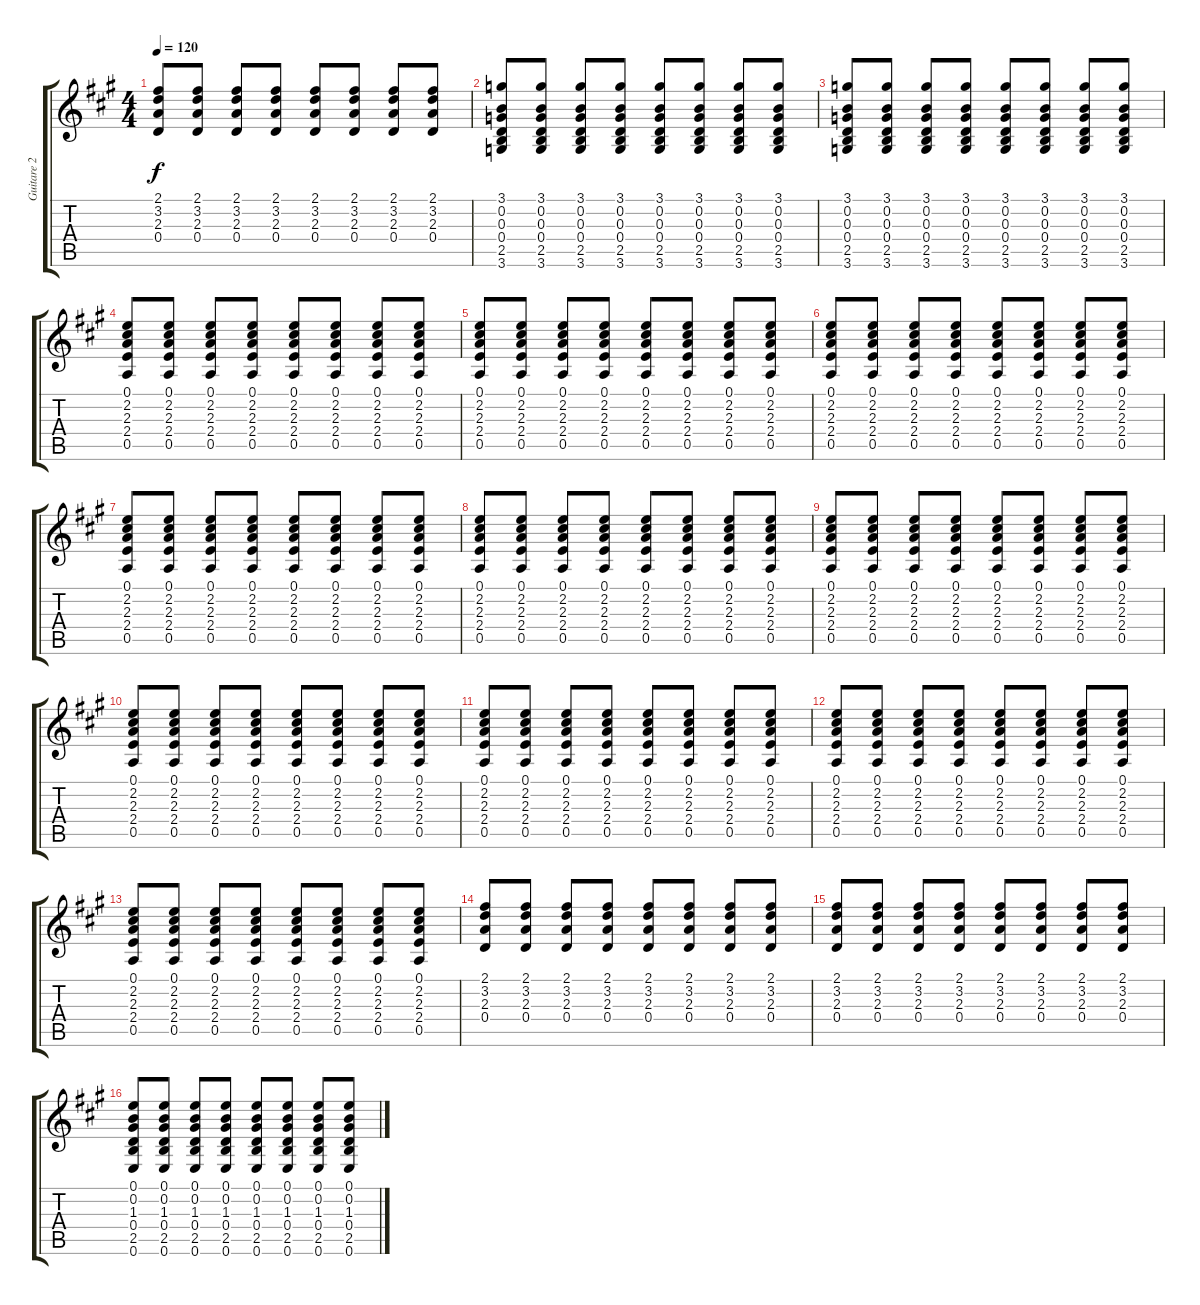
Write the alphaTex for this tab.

\track ("Guitare 2" "Guitare 2") {instrument electricguitarjazz}
\staff {score tabs}
\tuning (E4 B3 G3 D3 A2 E2) {hide}
\ts (4 4)
\tempo 120
\clef g2
\ks a
(2.1 3.2 2.3 0.4).8{dy f} (2.1 3.2 2.3 0.4).8 (2.1 3.2 2.3 0.4).8 (2.1 3.2 2.3 0.4).8 (2.1 3.2 2.3 0.4).8 (2.1 3.2 2.3 0.4).8 (2.1 3.2 2.3 0.4).8 (2.1 3.2 2.3 0.4).8 |
(3.1 0.2 0.3 0.4 2.5 3.6).8 (3.1 0.2 0.3 0.4 2.5 3.6).8 (3.1 0.2 0.3 0.4 2.5 3.6).8 (3.1 0.2 0.3 0.4 2.5 3.6).8 (3.1 0.2 0.3 0.4 2.5 3.6).8 (3.1 0.2 0.3 0.4 2.5 3.6).8 (3.1 0.2 0.3 0.4 2.5 3.6).8 (3.1 0.2 0.3 0.4 2.5 3.6).8 |
(3.1 0.2 0.3 0.4 2.5 3.6).8 (3.1 0.2 0.3 0.4 2.5 3.6).8 (3.1 0.2 0.3 0.4 2.5 3.6).8 (3.1 0.2 0.3 0.4 2.5 3.6).8 (3.1 0.2 0.3 0.4 2.5 3.6).8 (3.1 0.2 0.3 0.4 2.5 3.6).8 (3.1 0.2 0.3 0.4 2.5 3.6).8 (3.1 0.2 0.3 0.4 2.5 3.6).8 |
(0.1 2.2 2.3 2.4 0.5).8 (0.1 2.2 2.3 2.4 0.5).8 (0.1 2.2 2.3 2.4 0.5).8 (0.1 2.2 2.3 2.4 0.5).8 (0.1 2.2 2.3 2.4 0.5).8 (0.1 2.2 2.3 2.4 0.5).8 (0.1 2.2 2.3 2.4 0.5).8 (0.1 2.2 2.3 2.4 0.5).8 |
(0.1 2.2 2.3 2.4 0.5).8 (0.1 2.2 2.3 2.4 0.5).8 (0.1 2.2 2.3 2.4 0.5).8 (0.1 2.2 2.3 2.4 0.5).8 (0.1 2.2 2.3 2.4 0.5).8 (0.1 2.2 2.3 2.4 0.5).8 (0.1 2.2 2.3 2.4 0.5).8 (0.1 2.2 2.3 2.4 0.5).8 |
(0.1 2.2 2.3 2.4 0.5).8 (0.1 2.2 2.3 2.4 0.5).8 (0.1 2.2 2.3 2.4 0.5).8 (0.1 2.2 2.3 2.4 0.5).8 (0.1 2.2 2.3 2.4 0.5).8 (0.1 2.2 2.3 2.4 0.5).8 (0.1 2.2 2.3 2.4 0.5).8 (0.1 2.2 2.3 2.4 0.5).8 |
(0.1 2.2 2.3 2.4 0.5).8 (0.1 2.2 2.3 2.4 0.5).8 (0.1 2.2 2.3 2.4 0.5).8 (0.1 2.2 2.3 2.4 0.5).8 (0.1 2.2 2.3 2.4 0.5).8 (0.1 2.2 2.3 2.4 0.5).8 (0.1 2.2 2.3 2.4 0.5).8 (0.1 2.2 2.3 2.4 0.5).8 |
(0.1 2.2 2.3 2.4 0.5).8 (0.1 2.2 2.3 2.4 0.5).8 (0.1 2.2 2.3 2.4 0.5).8 (0.1 2.2 2.3 2.4 0.5).8 (0.1 2.2 2.3 2.4 0.5).8 (0.1 2.2 2.3 2.4 0.5).8 (0.1 2.2 2.3 2.4 0.5).8 (0.1 2.2 2.3 2.4 0.5).8 |
(0.1 2.2 2.3 2.4 0.5).8 (0.1 2.2 2.3 2.4 0.5).8 (0.1 2.2 2.3 2.4 0.5).8 (0.1 2.2 2.3 2.4 0.5).8 (0.1 2.2 2.3 2.4 0.5).8 (0.1 2.2 2.3 2.4 0.5).8 (0.1 2.2 2.3 2.4 0.5).8 (0.1 2.2 2.3 2.4 0.5).8 |
(0.1 2.2 2.3 2.4 0.5).8 (0.1 2.2 2.3 2.4 0.5).8 (0.1 2.2 2.3 2.4 0.5).8 (0.1 2.2 2.3 2.4 0.5).8 (0.1 2.2 2.3 2.4 0.5).8 (0.1 2.2 2.3 2.4 0.5).8 (0.1 2.2 2.3 2.4 0.5).8 (0.1 2.2 2.3 2.4 0.5).8 |
(0.1 2.2 2.3 2.4 0.5).8 (0.1 2.2 2.3 2.4 0.5).8 (0.1 2.2 2.3 2.4 0.5).8 (0.1 2.2 2.3 2.4 0.5).8 (0.1 2.2 2.3 2.4 0.5).8 (0.1 2.2 2.3 2.4 0.5).8 (0.1 2.2 2.3 2.4 0.5).8 (0.1 2.2 2.3 2.4 0.5).8 |
(0.1 2.2 2.3 2.4 0.5).8 (0.1 2.2 2.3 2.4 0.5).8 (0.1 2.2 2.3 2.4 0.5).8 (0.1 2.2 2.3 2.4 0.5).8 (0.1 2.2 2.3 2.4 0.5).8 (0.1 2.2 2.3 2.4 0.5).8 (0.1 2.2 2.3 2.4 0.5).8 (0.1 2.2 2.3 2.4 0.5).8 |
(0.1 2.2 2.3 2.4 0.5).8 (0.1 2.2 2.3 2.4 0.5).8 (0.1 2.2 2.3 2.4 0.5).8 (0.1 2.2 2.3 2.4 0.5).8 (0.1 2.2 2.3 2.4 0.5).8 (0.1 2.2 2.3 2.4 0.5).8 (0.1 2.2 2.3 2.4 0.5).8 (0.1 2.2 2.3 2.4 0.5).8 |
(2.1 3.2 2.3 0.4).8 (2.1 3.2 2.3 0.4).8 (2.1 3.2 2.3 0.4).8 (2.1 3.2 2.3 0.4).8 (2.1 3.2 2.3 0.4).8 (2.1 3.2 2.3 0.4).8 (2.1 3.2 2.3 0.4).8 (2.1 3.2 2.3 0.4).8 |
(2.1 3.2 2.3 0.4).8 (2.1 3.2 2.3 0.4).8 (2.1 3.2 2.3 0.4).8 (2.1 3.2 2.3 0.4).8 (2.1 3.2 2.3 0.4).8 (2.1 3.2 2.3 0.4).8 (2.1 3.2 2.3 0.4).8 (2.1 3.2 2.3 0.4).8 |
(0.1 0.2 1.3 0.4 2.5 0.6).8 (0.1 0.2 1.3 0.4 2.5 0.6).8 (0.1 0.2 1.3 0.4 2.5 0.6).8 (0.1 0.2 1.3 0.4 2.5 0.6).8 (0.1 0.2 1.3 0.4 2.5 0.6).8 (0.1 0.2 1.3 0.4 2.5 0.6).8 (0.1 0.2 1.3 0.4 2.5 0.6).8 (0.1 0.2 1.3 0.4 2.5 0.6).8
